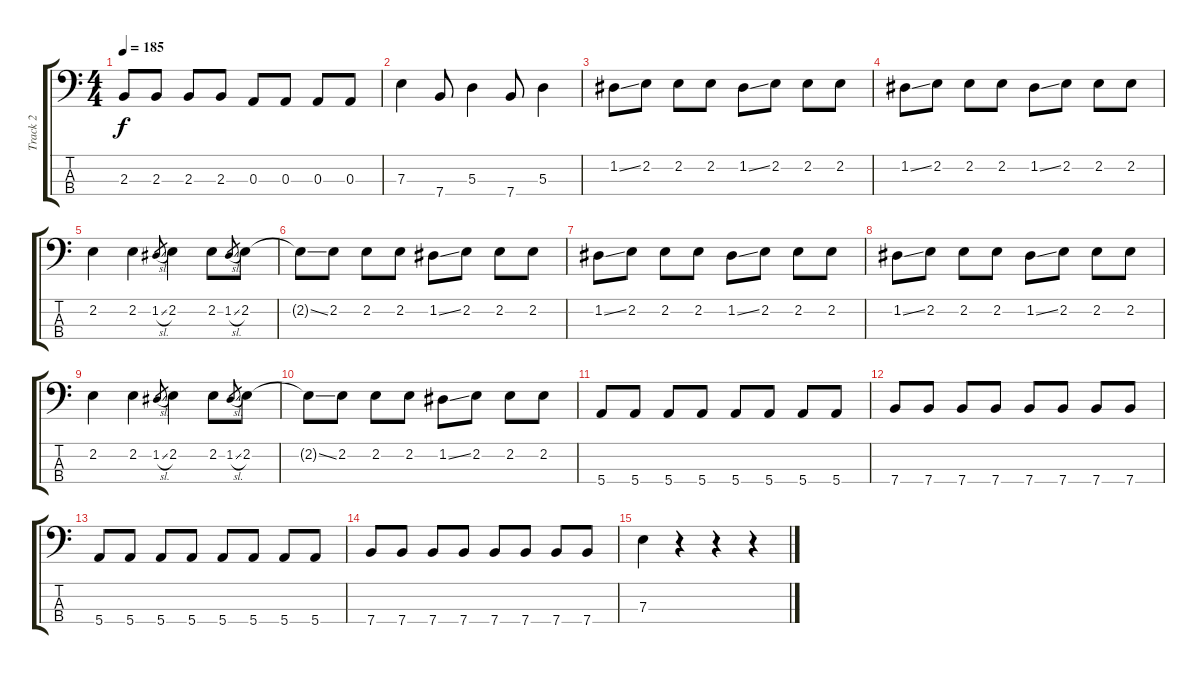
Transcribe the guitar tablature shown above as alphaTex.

\track ("Track 2" "Track 2") {instrument electricbasspick}
\staff {score tabs}
\tuning (G2 D2 A1 E1) {hide}
\ts (4 4)
\tempo 185
\clef f4
\ks c
2.3.8{dy f} 2.3.8 2.3.8 2.3.8 0.3.8 0.3.8 0.3.8 0.3.8 |
7.3.4 7.4.8 5.3.4 7.4.8 5.3.4 |
1.2{ss}.8 2.2.8 2.2.8 2.2.8 1.2{ss}.8 2.2.8 2.2.8 2.2.8 |
1.2{ss}.8 2.2.8 2.2.8 2.2.8 1.2{ss}.8 2.2.8 2.2.8 2.2.8 |
2.2.4 2.2.4 1.2{sl}.8{gr} 2.2.4 2.2.8 1.2{sl}.8{gr} 2.2.8 |
2.2{ss t}.8 2.2.8 2.2.8 2.2.8 1.2{ss}.8 2.2.8 2.2.8 2.2.8 |
1.2{ss}.8 2.2.8 2.2.8 2.2.8 1.2{ss}.8 2.2.8 2.2.8 2.2.8 |
1.2{ss}.8 2.2.8 2.2.8 2.2.8 1.2{ss}.8 2.2.8 2.2.8 2.2.8 |
2.2.4 2.2.4 1.2{sl}.8{gr} 2.2.4 2.2.8 1.2{sl}.8{gr} 2.2.8 |
2.2{ss t}.8 2.2.8 2.2.8 2.2.8 1.2{ss}.8 2.2.8 2.2.8 2.2.8 |
5.4.8 5.4.8 5.4.8 5.4.8 5.4.8 5.4.8 5.4.8 5.4.8 |
7.4.8 7.4.8 7.4.8 7.4.8 7.4.8 7.4.8 7.4.8 7.4.8 |
5.4.8 5.4.8 5.4.8 5.4.8 5.4.8 5.4.8 5.4.8 5.4.8 |
7.4.8 7.4.8 7.4.8 7.4.8 7.4.8 7.4.8 7.4.8 7.4.8 |
7.3.4 r.4 r.4 r.4
